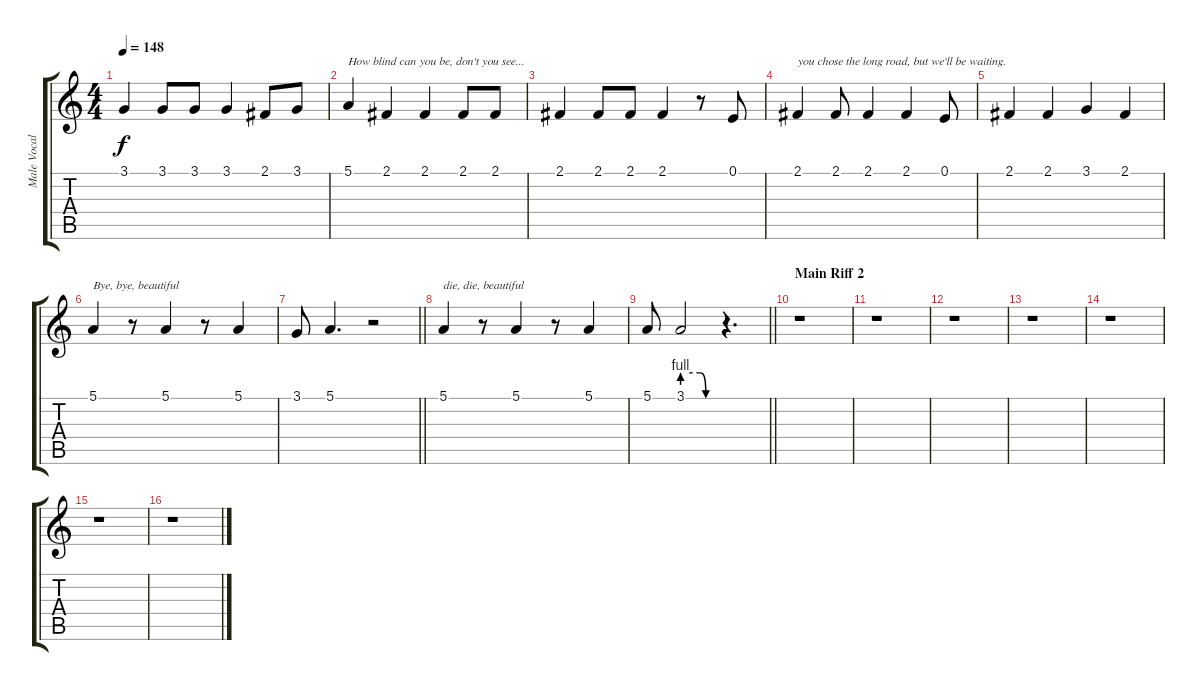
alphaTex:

\track ("Male Vocals (Marco)" "Male Vocal") {instrument lead2sawtooth}
\staff {score tabs}
\tuning (E4 B3 G3 D3 A2 E2) {hide}
\ts (4 4)
\tempo 148
\clef g2
\ks c
3.1.4{dy f} 3.1.8 3.1.8 3.1.4 2.1.8 3.1.8 |
5.1.4{txt "How blind can you be, don't you see..."} 2.1.4 2.1.4 2.1.8 2.1.8 |
2.1.4 2.1.8 2.1.8 2.1.4 r.8 0.1.8 |
2.1.4{txt "you chose the long road, but we'll be waiting."} 2.1.8 2.1.4 2.1.4 0.1.8 |
2.1.4 2.1.4 3.1.4 2.1.4 |
5.1.4{txt "Bye, bye, beautiful"} r.8 5.1.4 r.8 5.1.4 |
\barLineRight lightlight
3.1.8 5.1.4{d} r.2 |
5.1.4{txt "die, die, beautiful"} r.8 5.1.4 r.8 5.1.4 |
\barLineRight lightlight
5.1.8 3.1{be (custom 0 4 30 4 40 0 60 0)}.2 r.4{d} |
\section ("" "Main Riff 2")
r.1 |
r.1 |
r.1 |
r.1 |
r.1 |
r.1 |
r.1
